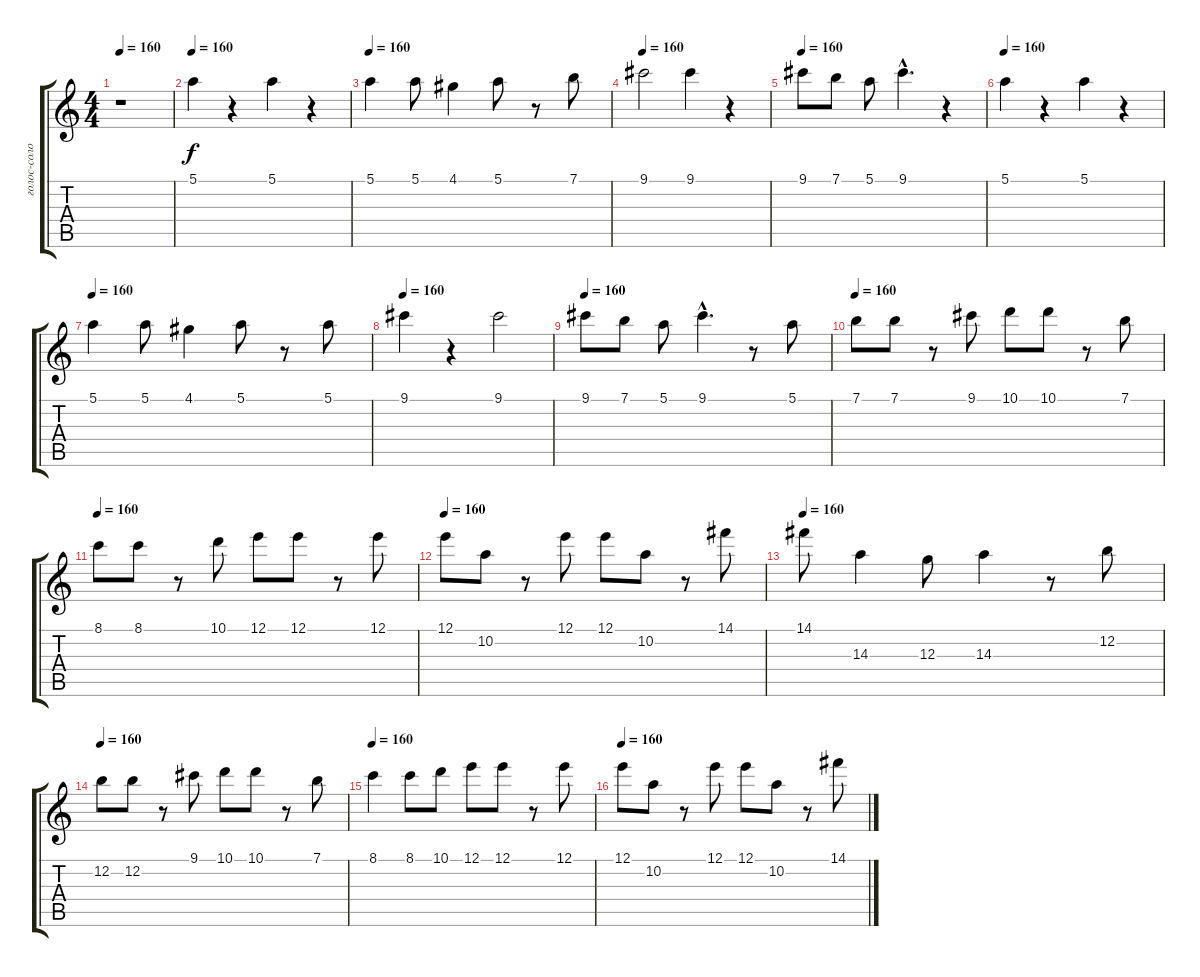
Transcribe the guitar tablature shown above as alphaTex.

\track ("голос-соло" "голос-соло") {instrument overdrivenguitar}
\staff {score tabs}
\tuning (E4 B3 G3 D3 A2 E2) {hide}
\ts (4 4)
\tempo 160
\clef g2
\ks c
r.1{dy f} |
\tempo 160
5.1.4 r.4 5.1.4 r.4 |
\tempo 160
5.1.4 5.1.8 4.1.4 5.1.8 r.8 7.1.8 |
\tempo 160
9.1.2 9.1.4 r.4 |
\tempo 160
9.1.8 7.1.8 5.1.8 9.1{hac}.4{d} r.4 |
\tempo 160
5.1.4 r.4 5.1.4 r.4 |
\tempo 160
5.1.4 5.1.8 4.1.4 5.1.8 r.8 5.1.8 |
\tempo 160
9.1.4 r.4 9.1.2 |
\tempo 160
9.1.8 7.1.8 5.1.8 9.1{hac}.4{d} r.8 5.1.8 |
\tempo 160
7.1.8 7.1.8 r.8 9.1.8 10.1.8 10.1.8 r.8 7.1.8 |
\tempo 160
8.1.8 8.1.8 r.8 10.1.8 12.1.8 12.1.8 r.8 12.1.8 |
\tempo 160
12.1.8 10.2.8 r.8 12.1.8 12.1.8 10.2.8 r.8 14.1.8 |
\tempo 160
14.1.8 14.3.4 12.3.8 14.3.4 r.8 12.2.8 |
\tempo 160
12.2.8 12.2.8 r.8 9.1.8 10.1.8 10.1.8 r.8 7.1.8 |
\tempo 160
8.1.4 8.1.8 10.1.8 12.1.8 12.1.8 r.8 12.1.8 |
\tempo 160
12.1.8 10.2.8 r.8 12.1.8 12.1.8 10.2.8 r.8 14.1.8
